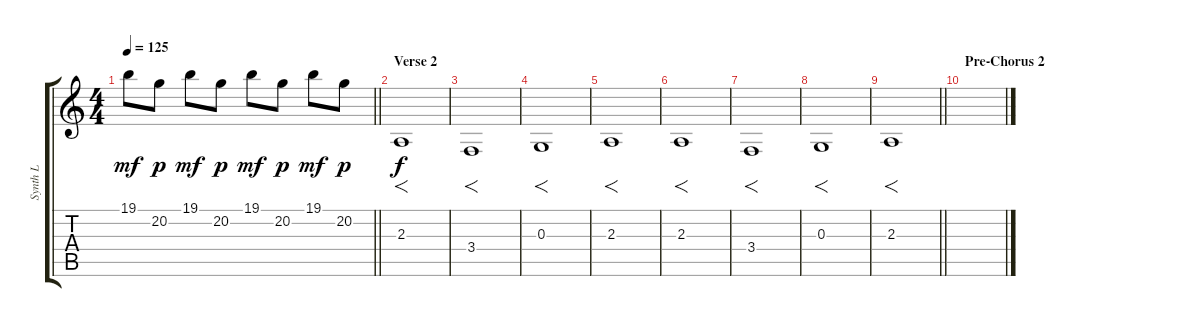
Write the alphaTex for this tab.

\track ("Synth L" "Synth L") {instrument stringensemble1}
\staff {score tabs}
\tuning (E4 B3 G3 D3 A2 E2) {hide}
\ts (4 4)
\tempo 125
\clef g2
\barLineRight lightlight
\ks c
19.1.8{dy mf} 20.2.8{dy p} 19.1.8{dy mf} 20.2.8{dy p} 19.1.8{dy mf} 20.2.8{dy p} 19.1.8{dy mf} 20.2.8{dy p} |
\section ("" "Verse 2")
2.3.1{f dy f instrument pad7halo} |
3.4.1{f} |
0.3.1{f} |
2.3.1{f} |
2.3.1{f} |
3.4.1{f} |
0.3.1{f} |
\barLineRight lightlight
2.3.1{f} |
\section ("" "Pre-Chorus 2")
